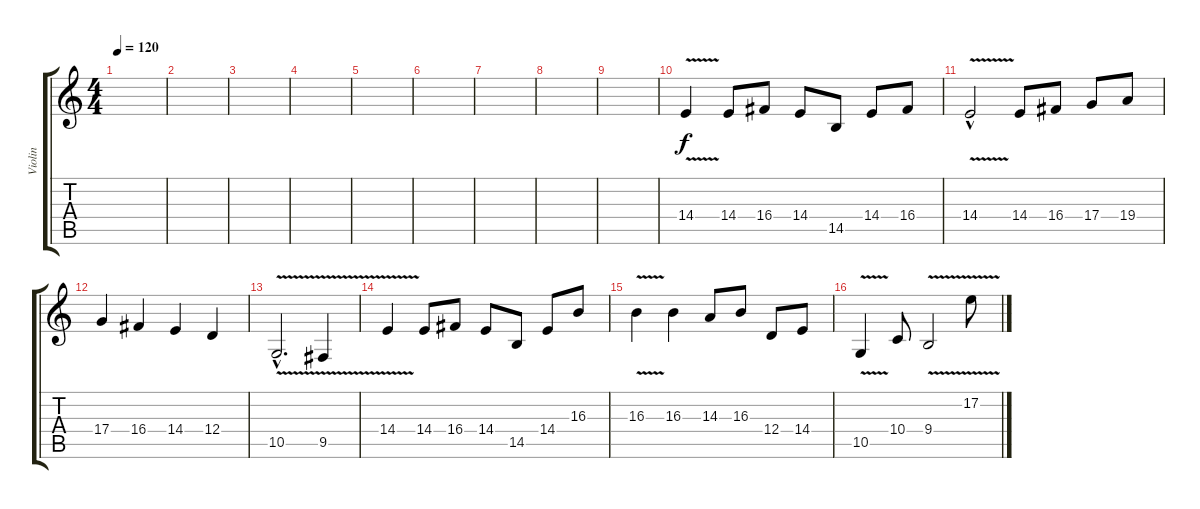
\track ("Violin" "Violin") {instrument violin}
\staff {score tabs}
\tuning (E4 B3 G3 D3 A2 E2) {hide}
\ts (4 4)
\tempo 120
\clef g2
\ks c
|
|
|
|
|
|
|
|
|
14.4{v}.4 14.4.8 16.4.8 14.4.8 14.5.8 14.4.8 16.4.8 |
14.4{v hac}.2 14.4.8 16.4.8 17.4.8 19.4.8 |
17.4.4 16.4.4 14.4.4 12.4.4 |
10.5{v hac}.2{d} 9.5{v}.4 |
14.4{v}.4 14.4.8 16.4.8 14.4.8 14.5.8 14.4.8 16.3.8 |
16.3{v}.4 16.3.4 14.3.8 16.3.8 12.4.8 14.4.8 |
10.5{v}.4 10.4.8 9.4{v}.2 17.2{v}.8
